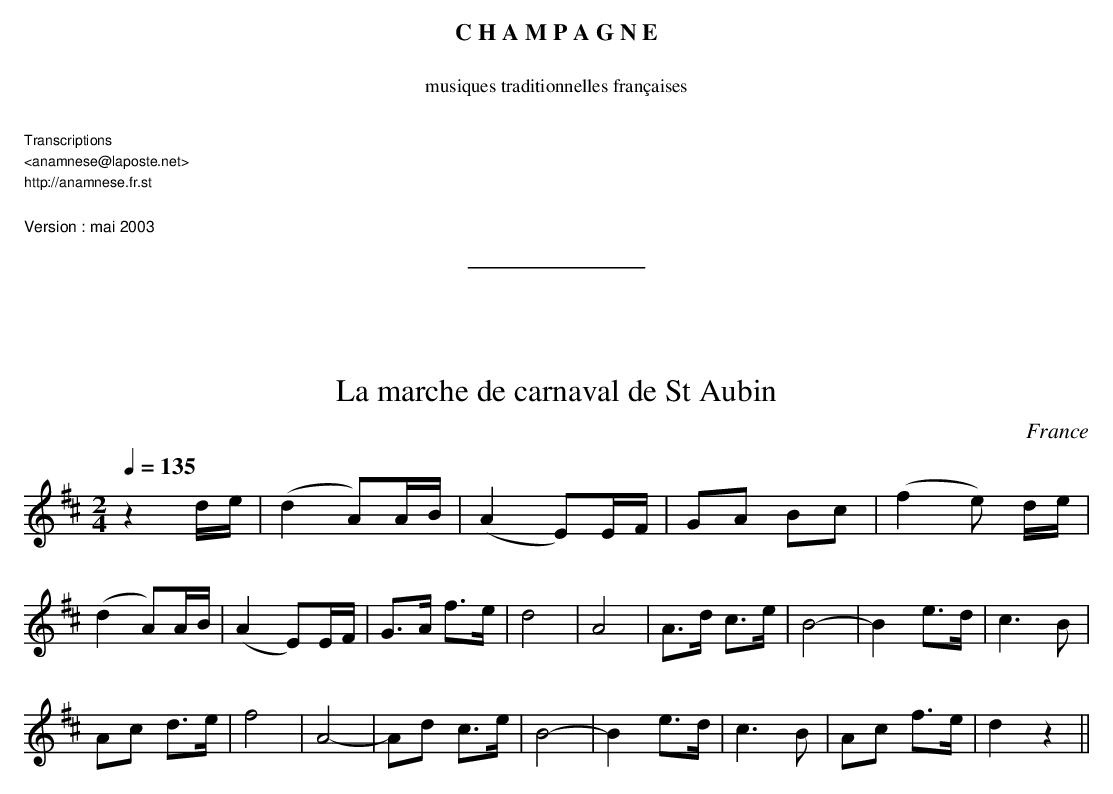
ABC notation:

X:1
T:La marche de carnaval de St Aubin
O:France
M:2/4
L:1/8
Q:1/4=135
K:D
z2 d/e/ | (d2 A)A/B/ | (A2 E)E/F/ | GA Bc | (f2 e) d/e/ |
          (d2 A)A/B/ | (A2 E)E/F/ | G>A f>e | d4 | A4 | A>d c>e | B4-|B2 e>d | c2>B2 |
           Ac d>e | f4 | A4-|Ad c>e | B4-|B2 e>d | c2>B2 | Ac f>e | d2 z2 ||
